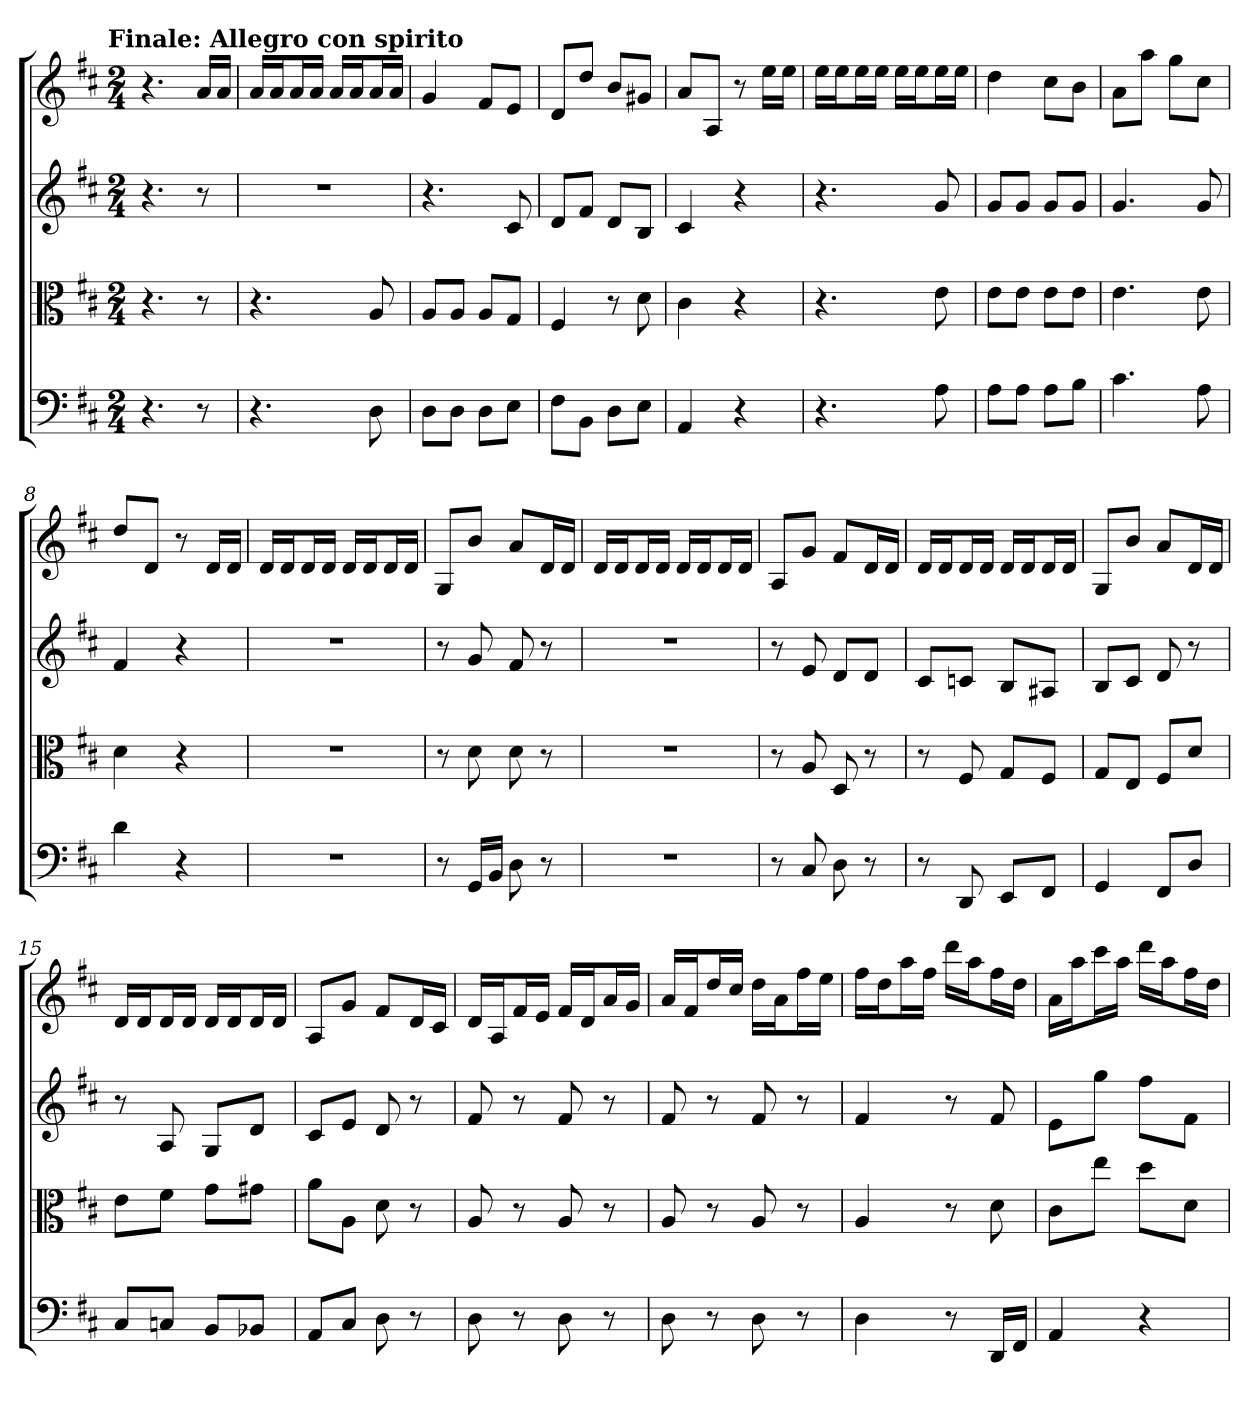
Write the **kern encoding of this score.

**kern	**kern	**kern	**kern
*part4	*part3	*part2	*part1
*staff4	*staff3	*staff2	*staff1
*clefF4	*clefC3	*	*
*k[f#c#]	*k[f#c#]	*k[f#c#]	*k[f#c#]
*D:	*D:	*D:	*D:
!!LO:TX:omd:t=Finale&colon; Allegro con spirito
*M2/4	*M2/4	*M2/4	*M2/4
*MM132	*MM132	*MM132	*MM132
=	=	=	=
4.r	4.r	4.r	4.r
8r	8r	8r	16aLL
.	.	.	16aJJ
=1	=1	=1	=1
4.r	4.r	2r	16aLL
.	.	.	16aJ
.	.	.	16aL
.	.	.	16aJJ
.	.	.	16aLL
.	.	.	16aJ
8D	8A	.	16aL
.	.	.	16aJJ
=2	=2	=2	=2
8D\L	8A/L	4.r	4g
8D\J	8A/J	.	.
8D\L	8A/L	.	8f#L
8E\J	8G/J	8c#	8eJ
=3	=3	=3	=3
8F#\L	4F#	8dL	8dL
8BB\J	.	8f#J	8ddJ
8D\L	8r	8dL	8bL
8E\J	8d	8BJ	8g#XJ
=4	=4	=4	=4
4AA	4c#	4c#	8aL
.	.	.	8AJ
4r	4r	4r	8r
.	.	.	16eeLL
.	.	.	16eeJJ
=5	=5	=5	=5
4.r	4.r	4.r	16eeLL
.	.	.	16eeJ
.	.	.	16eeL
.	.	.	16eeJJ
.	.	.	16eeLL
.	.	.	16eeJ
8A	8e	8g	16eeL
.	.	.	16eeJJ
=6	=6	=6	=6
8A\L	8e\L	8gL	4dd
8A\J	8e\J	8gJ	.
8A\L	8e\L	8gL	8cc#L
8B\J	8e\J	8gJ	8bJ
=7	=7	=7	=7
4.c#	4.e	4.g	8aL
.	.	.	8aaJ
.	.	.	8ggL
8A	8e	8g	8cc#J
=8	=8	=8	=8
4d	4d	4f#	8ddL
.	.	.	8dJ
4r	4r	4r	8r
.	.	.	16dLL
.	.	.	16dJJ
=9	=9	=9	=9
2r	2r	2r	16dLL
.	.	.	16dJ
.	.	.	16dL
.	.	.	16dJJ
.	.	.	16dLL
.	.	.	16dJ
.	.	.	16dL
.	.	.	16dJJ
=10	=10	=10	=10
8r	8r	8r	8GL
16GG/LL	8d	8g	8bJ
16BB/JJ	.	.	.
8D	8d	8f#	8aL
8r	8r	8r	16dL
.	.	.	16dJJ
=11	=11	=11	=11
2r	2r	2r	16dLL
.	.	.	16dJ
.	.	.	16dL
.	.	.	16dJJ
.	.	.	16dLL
.	.	.	16dJ
.	.	.	16dL
.	.	.	16dJJ
=12	=12	=12	=12
8r	8r	8r	8AL
8C#	8A	8e	8gJ
8D	8D	8dL	8f#L
8r	8r	8dJ	16dL
.	.	.	16dJJ
=13	=13	=13	=13
8r	8r	8c#L	16dLL
.	.	.	16dJ
8DD	8F#	8cnJ	16dL
.	.	.	16dJJ
8EE/L	8G/L	8BL	16dLL
.	.	.	16dJ
8FF#/J	8F#/J	8A#XJ	16dL
.	.	.	16dJJ
=14	=14	=14	=14
4GG	8G/L	8BL	8GL
.	8E/J	8c#J	8bJ
8FF#/L	8F#/L	8d	8aL
8D/J	8d/J	8r	16dL
.	.	.	16dJJ
=15	=15	=15	=15
8C#/L	8e\L	8r	16dLL
.	.	.	16dJ
8Cn/J	8f#\J	8A	16dL
.	.	.	16dJJ
8BB/L	8g\L	8GL	16dLL
.	.	.	16dJ
8BB-X/J	8g#X\J	8dJ	16dL
.	.	.	16dJJ
=16	=16	=16	=16
8AA/L	8a\L	8c#L	8AL
8C#/J	8A\J	8eJ	8gJ
8D	8d	8d	8f#L
8r	8r	8r	16dL
.	.	.	16c#JJ
=17	=17	=17	=17
8D	8A	8f#	16dLL
.	.	.	16AJ
8r	8r	8r	16f#L
.	.	.	16eJJ
8D	8A	8f#	16f#LL
.	.	.	16dJ
8r	8r	8r	16aL
.	.	.	16gJJ
=18	=18	=18	=18
8D	8A	8f#	16aLL
.	.	.	16f#J
8r	8r	8r	16ddL
.	.	.	16cc#JJ
8D	8A	8f#	16ddLL
.	.	.	16aJ
8r	8r	8r	16ff#L
.	.	.	16eeJJ
=19	=19	=19	=19
4D	4A	4f#	16ff#LL
.	.	.	16ddJ
.	.	.	16aaL
.	.	.	16ff#JJ
8r	8r	8r	16dddLL
.	.	.	16aaJ
16DD/LL	8d	8f#	16ff#L
16FF#/JJ	.	.	16ddJJ
=20	=20	=20	=20
4AA	8c#\L	8eL	16aLL
.	.	.	16aaJ
.	8ee\J	8ggJ	16ccc#L
.	.	.	16aaJJ
4r	8dd\L	8ff#L	16dddLL
.	.	.	16aaJ
.	8d\J	8f#J	16ff#L
.	.	.	16ddJJ
=	=	=	=
*-	*-	*-	*-
